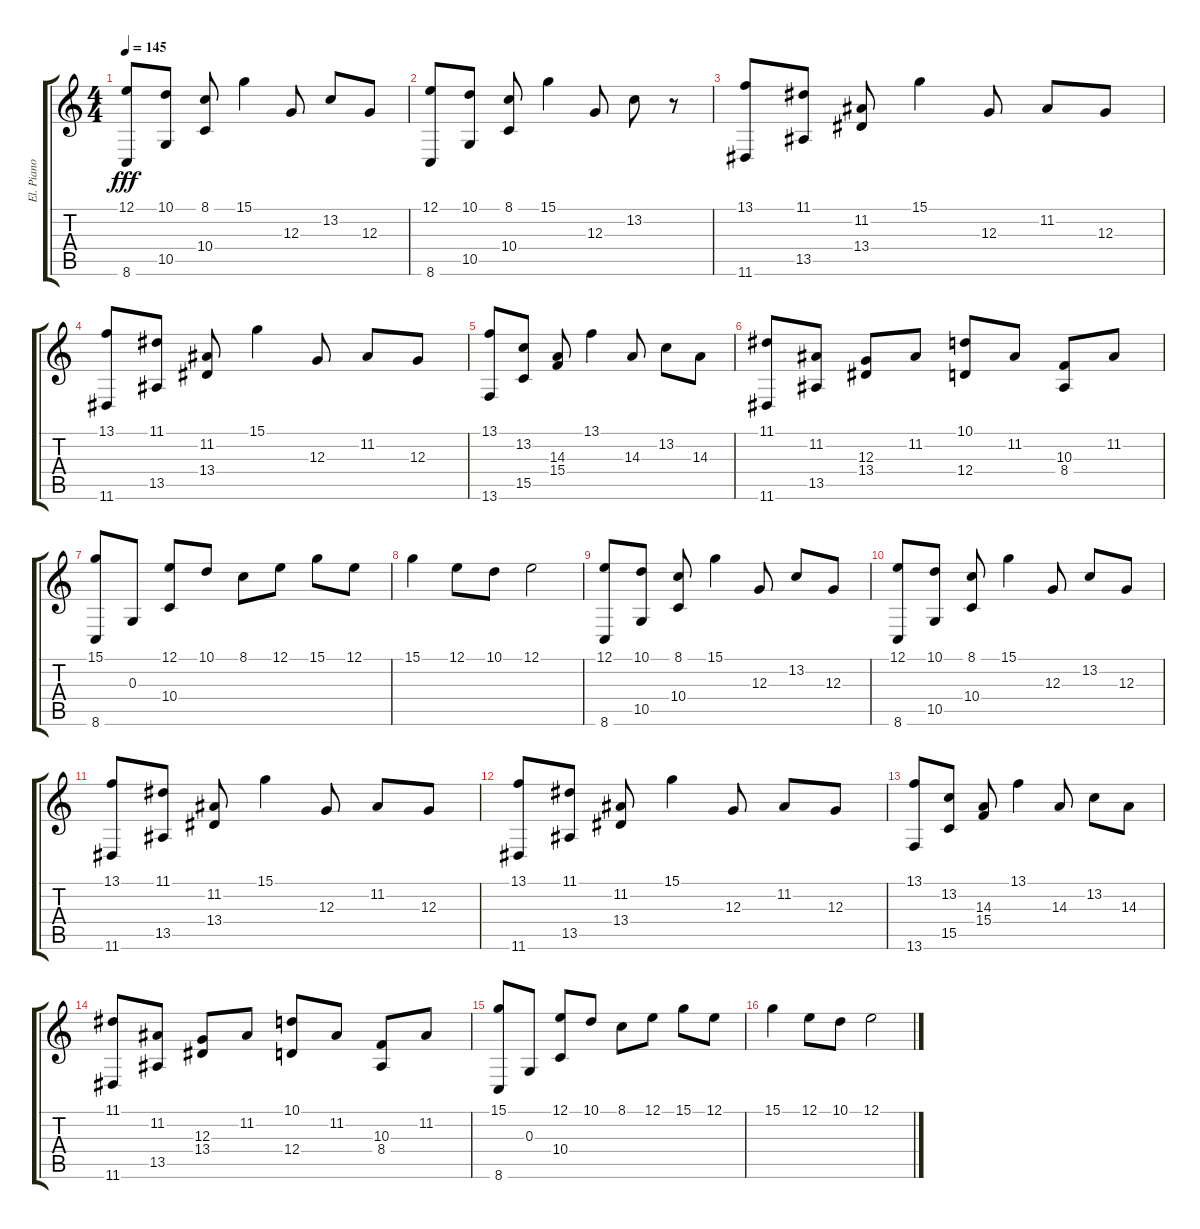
\track ("El. Piano" "El. Piano") {instrument electricpiano2}
\staff {score tabs}
\tuning (E4 B3 G3 D3 A2 E2) {hide}
\ts (4 4)
\tempo 145
\clef g2
\ks c
(12.1 8.6).8{dy fff} (10.1 10.5).8 (8.1 10.4).8 15.1.4 12.3.8 13.2.8 12.3.8 |
(12.1 8.6).8 (10.1 10.5).8 (8.1 10.4).8 15.1.4 12.3.8 13.2.8 r.8 |
(13.1 11.6).8 (11.1 13.5).8 (11.2 13.4).8 15.1.4 12.3.8 11.2.8 12.3.8 |
(13.1 11.6).8 (11.1 13.5).8 (11.2 13.4).8 15.1.4 12.3.8 11.2.8 12.3.8 |
(13.1 13.6).8 (13.2 15.5).8 (14.3 15.4).8 13.1.4 14.3.8 13.2.8 14.3.8 |
(11.1 11.6).8 (11.2 13.5).8 (12.3 13.4).8 11.2.8 (10.1 12.4).8 11.2.8 (10.3 8.4).8 11.2.8 |
(15.1 8.6).8 0.3.8 (12.1 10.4).8 10.1.8 8.1.8 12.1.8 15.1.8 12.1.8 |
15.1.4 12.1.8 10.1.8 12.1.2 |
(12.1 8.6).8 (10.1 10.5).8 (8.1 10.4).8 15.1.4 12.3.8 13.2.8 12.3.8 |
(12.1 8.6).8 (10.1 10.5).8 (8.1 10.4).8 15.1.4 12.3.8 13.2.8 12.3.8 |
(13.1 11.6).8 (11.1 13.5).8 (11.2 13.4).8 15.1.4 12.3.8 11.2.8 12.3.8 |
(13.1 11.6).8 (11.1 13.5).8 (11.2 13.4).8 15.1.4 12.3.8 11.2.8 12.3.8 |
(13.1 13.6).8 (13.2 15.5).8 (14.3 15.4).8 13.1.4 14.3.8 13.2.8 14.3.8 |
(11.1 11.6).8 (11.2 13.5).8 (12.3 13.4).8 11.2.8 (10.1 12.4).8 11.2.8 (10.3 8.4).8 11.2.8 |
(15.1 8.6).8 0.3.8 (12.1 10.4).8 10.1.8 8.1.8 12.1.8 15.1.8 12.1.8 |
15.1.4 12.1.8 10.1.8 12.1.2
